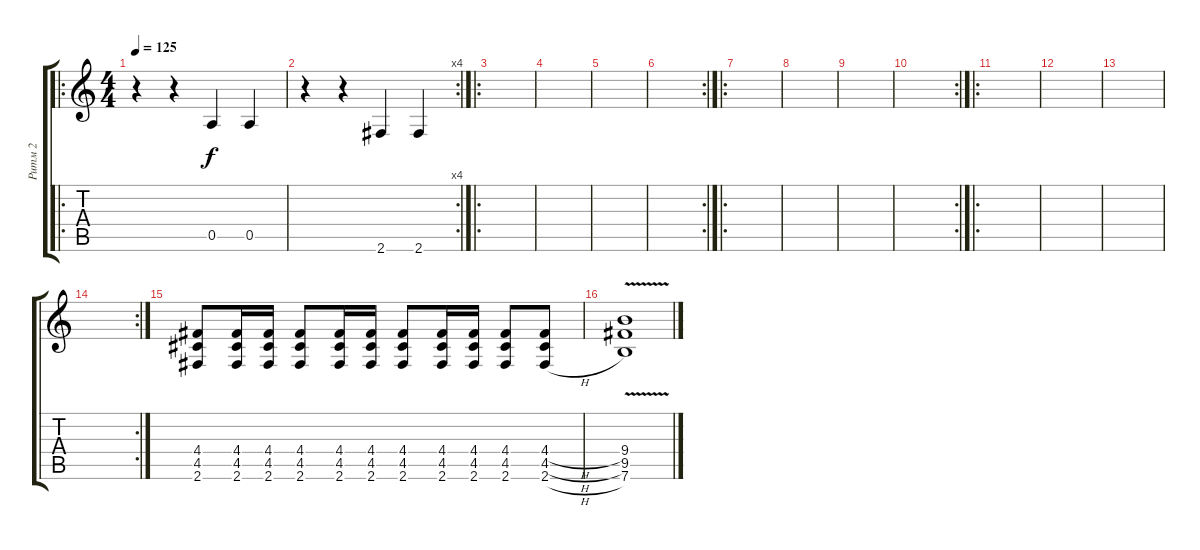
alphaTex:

\track ("Ритм 2" "Ритм 2") {instrument overdrivenguitar}
\staff {score tabs}
\tuning (E4 B3 G3 D3 A2 E2) {hide}
\ro
\ts (4 4)
\tempo 125
\clef g2
\ks c
r.4{dy f} r.4 0.5.4 0.5.4 |
\rc 4
r.4 r.4 2.6.4 2.6.4 |
\ro
|
|
|
\rc 2
|
\ro
|
|
|
\rc 2
|
\ro
|
|
|
\rc 2
|
(4.4 4.5 2.6).8 (4.4 4.5 2.6).16 (4.4 4.5 2.6).16 (4.4 4.5 2.6).8 (4.4 4.5 2.6).16 (4.4 4.5 2.6).16 (4.4 4.5 2.6).8 (4.4 4.5 2.6).16 (4.4 4.5 2.6).16 (4.4 4.5 2.6).8 (4.4{h} 4.5{h} 2.6{h}).8 |
(9.4 9.5{v} 7.6{h}).1
